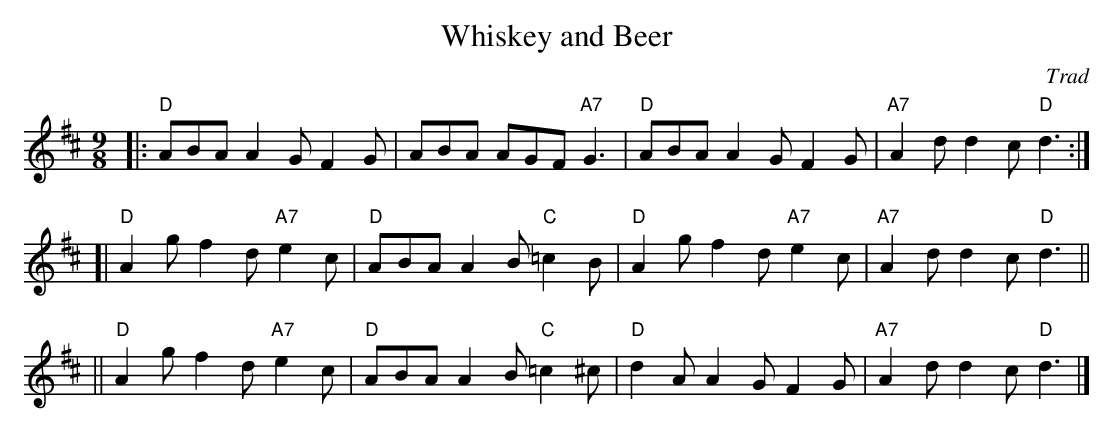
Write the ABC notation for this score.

X:1
T: Whiskey and Beer
O: Trad
M: 9/8
L: 1/8
K: D
|: "D"ABA A2G F2G | ABA AGF "A7"G3 | "D"ABA A2G F2G | "A7"A2d d2c "D"d3 :|
[| "D"A2g f2d "A7"e2c | "D"ABA A2B "C"=c2B | "D"A2g f2d "A7"e2c | "A7"A2d d2c "D"d3 ||
|| "D"A2g f2d "A7"e2c | "D"ABA A2B "C"=c2^c | "D"d2A A2G F2G | "A7"A2d d2c "D"d3 |]
